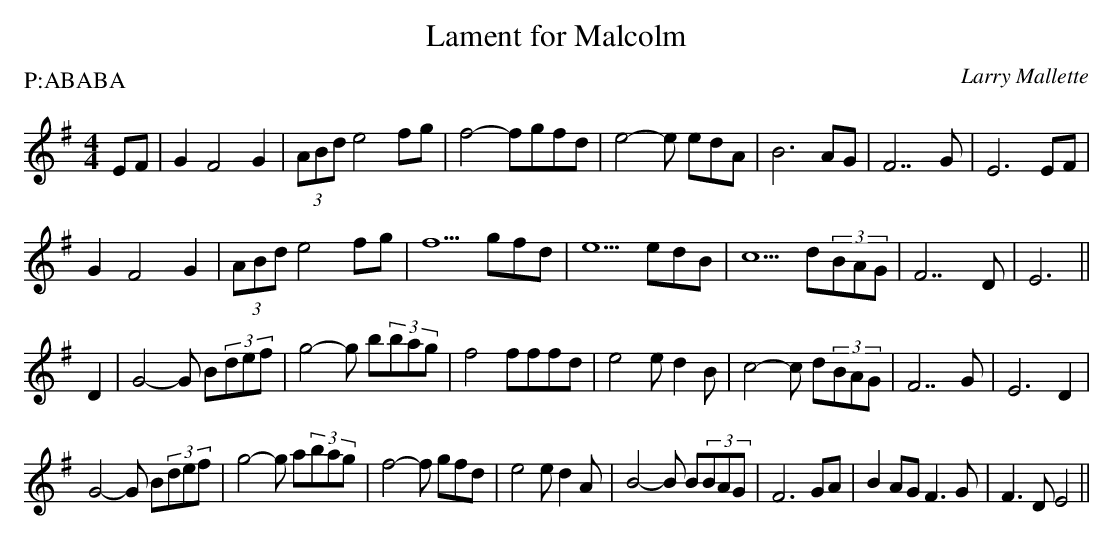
X:1
T:Lament for Malcolm
M:4/4
L:1/8
C:Larry Mallette
P:P:ABABA
K:G
EF|G2F4G2|(3ABd e4 fg|f4-fgfd|e4-e edA|B6 AG|F7G|E6EF|
G2F4G2|(3ABd e4 fg|f5gfd|e5 edB|c5 d(3BAG|F7D|E6||
D2|G4-G B(3def|g4-g b(3bag|f4 fffd|e4 ed2B|c4-c d(3BAG|\
F7G|E6D2|
G4-G B(3def|g4-g a(3bag|f4-f gfd| e4 ed2A|B4-B B(3BAG|\
F6GA|B2AG F3G|F3DE4||
